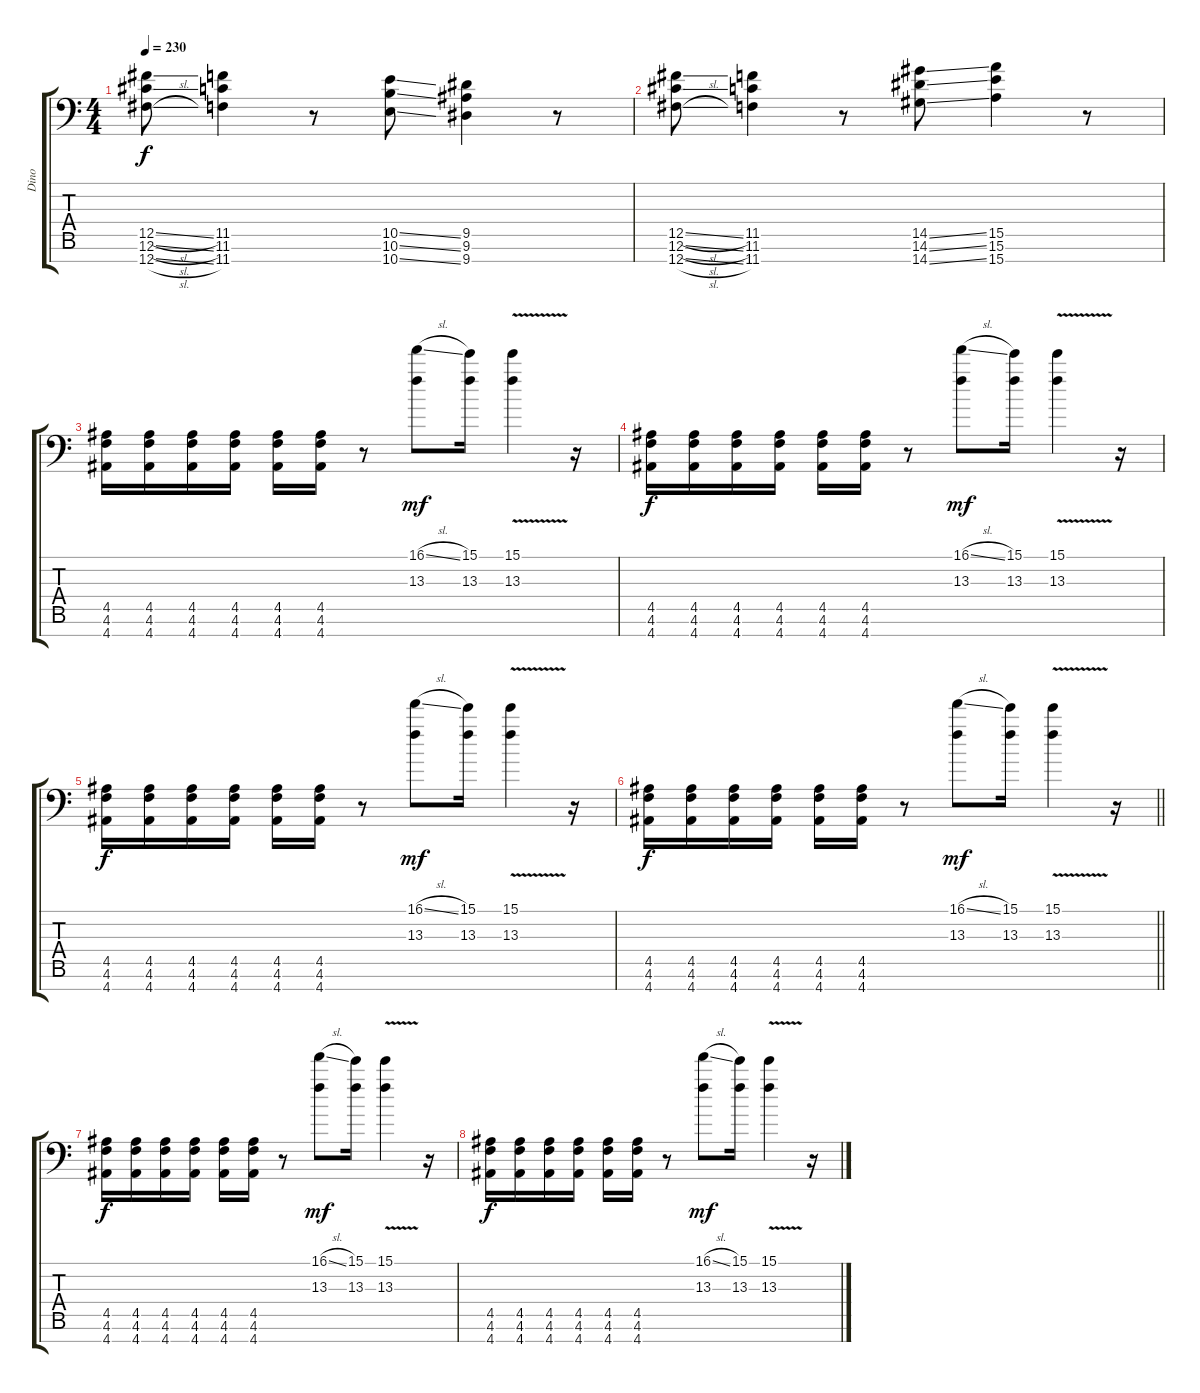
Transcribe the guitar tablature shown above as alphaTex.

\track ("Dino" "Dino") {instrument distortionguitar}
\staff {score tabs}
\tuning (Db4 Ab3 E3 B2 Gb2 Db2 Gb1) {hide}
\ts (4 4)
\tempo 230
\clef f4
\ks c
(12.5{sl} 12.6{sl} 12.7{sl}).8{dy f} (11.5 11.6 11.7).4 r.8 (10.5{ss} 10.6{ss} 10.7{ss}).8 (9.5 9.6 9.7).4 r.8 |
(12.5{sl} 12.6{sl} 12.7{sl}).8 (11.5 11.6 11.7).4 r.8 (14.5{ss} 14.6{ss} 14.7{ss}).8 (15.5 15.6 15.7).4 r.8 |
(4.5 4.6 4.7).16 (4.5 4.6 4.7).16 (4.5 4.6 4.7).16 (4.5 4.6 4.7).16 (4.5 4.6 4.7).16 (4.5 4.6 4.7).16 r.8 (16.1{sl} 13.3).8{dy mf} (15.1 13.3).16 (15.1{v} 13.3).4 r.16 |
(4.5 4.6 4.7).16{dy f} (4.5 4.6 4.7).16 (4.5 4.6 4.7).16 (4.5 4.6 4.7).16 (4.5 4.6 4.7).16 (4.5 4.6 4.7).16 r.8 (16.1{sl} 13.3).8{dy mf} (15.1 13.3).16 (15.1{v} 13.3).4 r.16 |
(4.5 4.6 4.7).16{dy f} (4.5 4.6 4.7).16 (4.5 4.6 4.7).16 (4.5 4.6 4.7).16 (4.5 4.6 4.7).16 (4.5 4.6 4.7).16 r.8 (16.1{sl} 13.3).8{dy mf} (15.1 13.3).16 (15.1{v} 13.3).4 r.16 |
\barLineRight lightlight
(4.5 4.6 4.7).16{dy f} (4.5 4.6 4.7).16 (4.5 4.6 4.7).16 (4.5 4.6 4.7).16 (4.5 4.6 4.7).16 (4.5 4.6 4.7).16 r.8 (16.1{sl} 13.3).8{dy mf} (15.1 13.3).16 (15.1{v} 13.3).4 r.16 |
(4.5 4.6 4.7).16{dy f} (4.5 4.6 4.7).16 (4.5 4.6 4.7).16 (4.5 4.6 4.7).16 (4.5 4.6 4.7).16 (4.5 4.6 4.7).16 r.8 (16.1{sl} 13.3).8{dy mf} (15.1 13.3).16 (15.1{v} 13.3).4 r.16 |
(4.5 4.6 4.7).16{dy f} (4.5 4.6 4.7).16 (4.5 4.6 4.7).16 (4.5 4.6 4.7).16 (4.5 4.6 4.7).16 (4.5 4.6 4.7).16 r.8 (16.1{sl} 13.3).8{dy mf} (15.1 13.3).16 (15.1{v} 13.3).4 r.16
